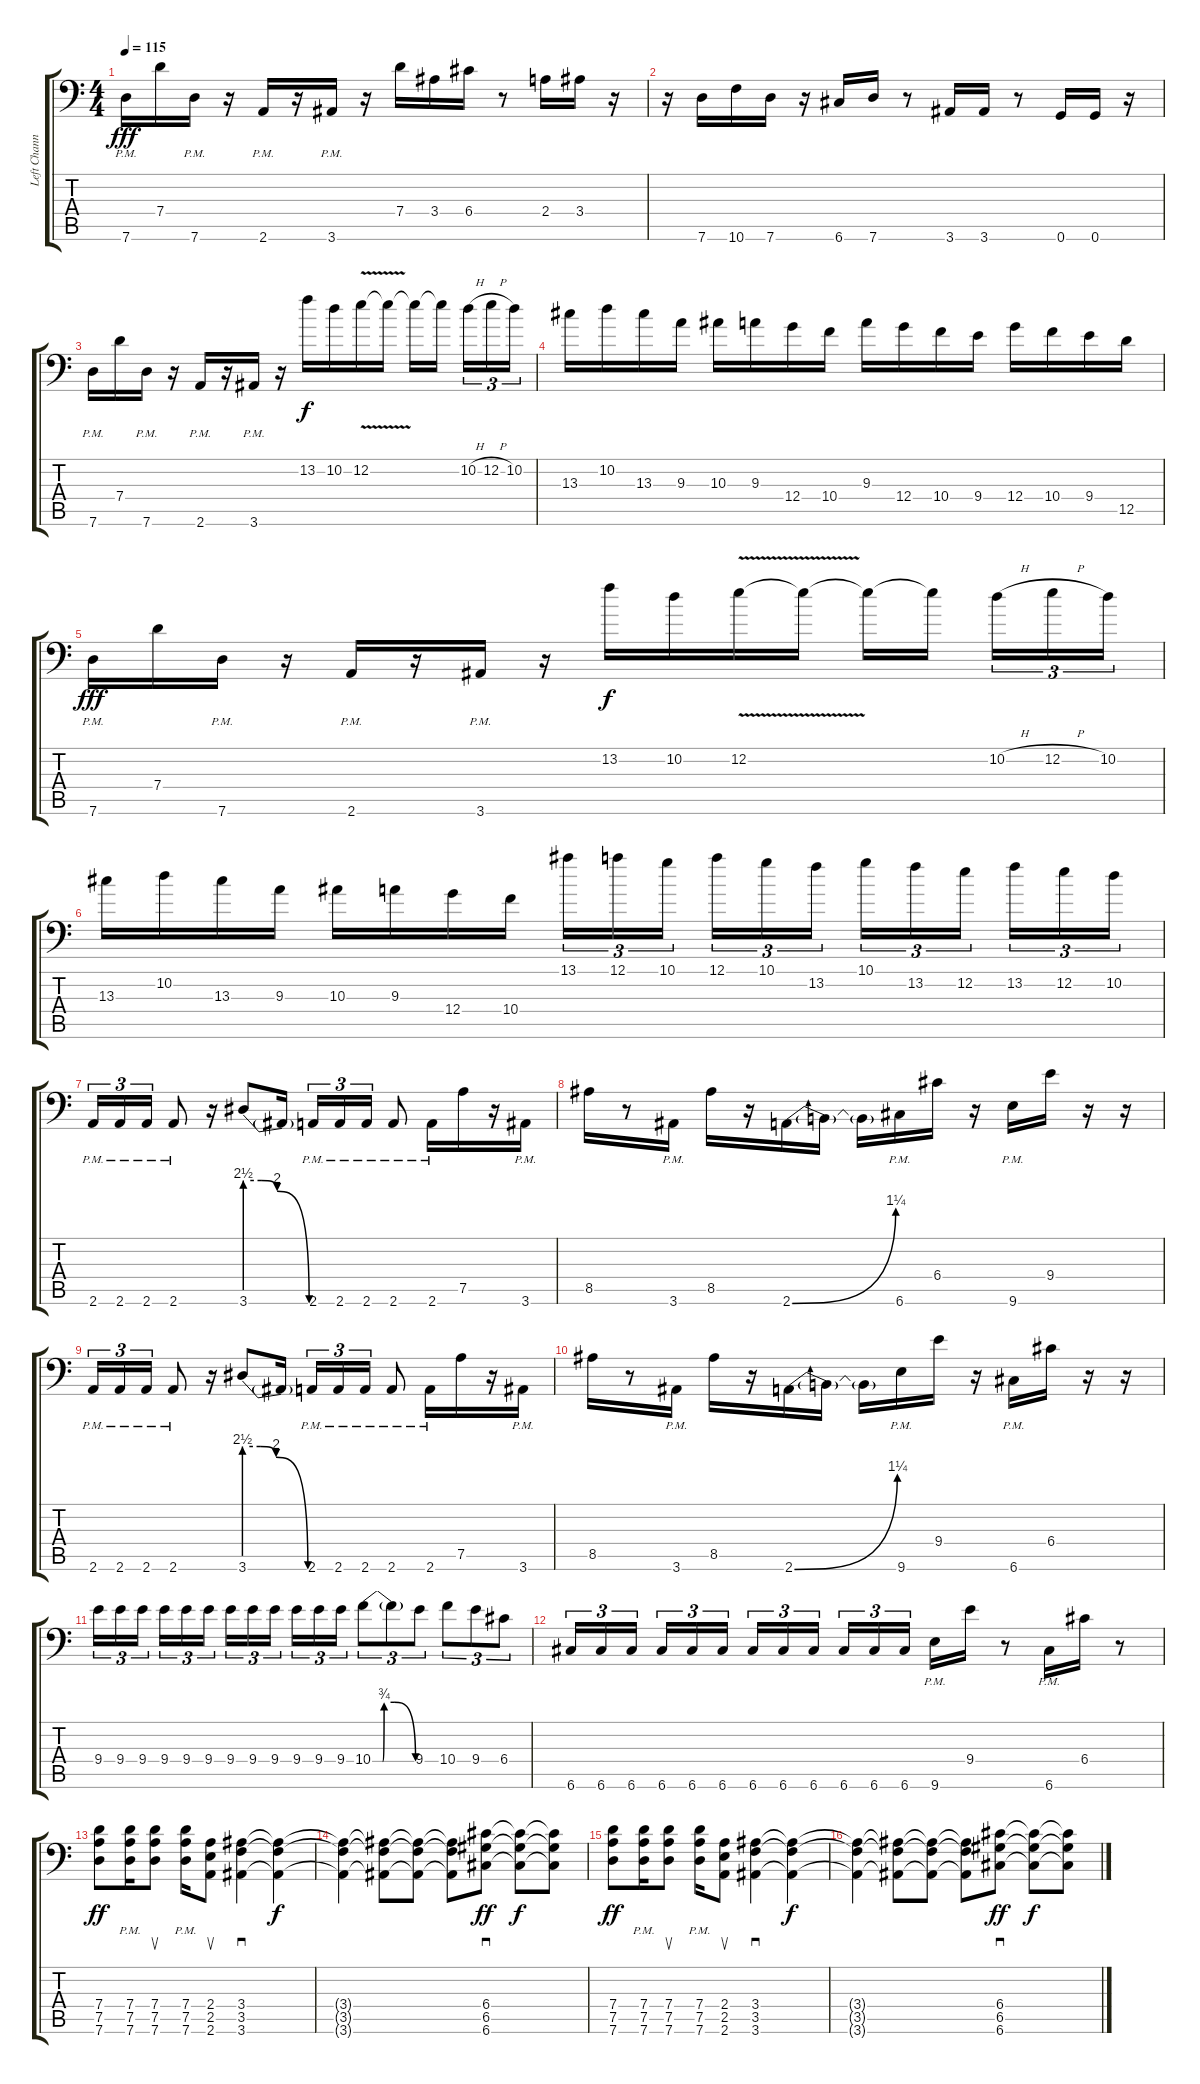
\track ("Left Channel" "Left Chann") {instrument distortionguitar}
\staff {score tabs}
\tuning (A3 E3 C3 G2 D2 G1) {hide}
\ts (4 4)
\tempo 115
\clef f4
\ks c
7.6{pm}.16{dy fff} 7.4.16 7.6{pm}.16 r.16 2.6{pm}.16 r.16 3.6{pm}.16 r.16 7.4.16 3.4.16 6.4.16 r.8 2.4.16 3.4.16 r.16 |
r.16 7.6.16 10.6.16 7.6.16 r.16 6.6.16 7.6.16 r.8 3.6.16 3.6.16 r.8 0.6.16 0.6.16 r.16 |
7.6{pm}.16 7.4.16 7.6{pm}.16 r.16 2.6{pm}.16 r.16 3.6{pm}.16 r.16 13.2.16{dy f} 10.2.16 12.2{v}.16 12.2{t}.16 12.2{t}.16 12.2{t}.16{beam splitsecondary} 10.2{h}.16{tu (3 2)} 12.2{h}.16{tu (3 2)} 10.2.16{tu (3 2)} |
13.3.16 10.2.16 13.3.16 9.3.16 10.3.16 9.3.16 12.4.16 10.4.16 9.3.16 12.4.16 10.4.16 9.4.16 12.4.16 10.4.16 9.4.16 12.5.16 |
7.6{pm}.16{dy fff} 7.4.16 7.6{pm}.16 r.16 2.6{pm}.16 r.16 3.6{pm}.16 r.16 13.2.16{dy f} 10.2.16 12.2{v}.16 12.2{t}.16 12.2{t}.16 12.2{t}.16{beam splitsecondary} 10.2{h}.16{tu (3 2)} 12.2{h}.16{tu (3 2)} 10.2.16{tu (3 2)} |
13.3.16 10.2.16 13.3.16 9.3.16 10.3.16 9.3.16 12.4.16 10.4.16 13.1.16{tu (3 2)} 12.1.16{tu (3 2)} 10.1.16{tu (3 2) beam splitsecondary} 12.1.16{tu (3 2)} 10.1.16{tu (3 2)} 13.2.16{tu (3 2)} 10.1.16{tu (3 2)} 13.2.16{tu (3 2)} 12.2.16{tu (3 2) beam splitsecondary} 13.2.16{tu (3 2)} 12.2.16{tu (3 2)} 10.2.16{tu (3 2)} |
2.6{pm}.16{tu (3 2)} 2.6{pm}.16{tu (3 2)} 2.6{pm}.16{tu (3 2)} 2.6{pm}.8 r.16 3.6{be (custom 0 10 15 10 30 8 60 0)}.8 3.6{t}.16 2.6{pm}.16{tu (3 2)} 2.6{pm}.16{tu (3 2)} 2.6{pm}.16{tu (3 2)} 2.6{pm}.8 2.6{pm}.16 7.5.16 r.16 3.6{pm}.16 |
8.5.16 r.8 3.6{pm}.16 8.5.16 r.16 2.6{be (bend 0 0 60 5)}.16 2.6{t}.16 2.6{t}.16 6.6{pm}.16 6.4.16 r.16 9.6{pm}.16 9.4.16 r.16 r.16 |
2.6{pm}.16{tu (3 2)} 2.6{pm}.16{tu (3 2)} 2.6{pm}.16{tu (3 2)} 2.6{pm}.8 r.16 3.6{be (custom 0 10 15 10 30 8 60 0)}.8 3.6{t}.16 2.6{pm}.16{tu (3 2)} 2.6{pm}.16{tu (3 2)} 2.6{pm}.16{tu (3 2)} 2.6{pm}.8 2.6{pm}.16 7.5.16 r.16 3.6{pm}.16 |
8.5.16 r.8 3.6{pm}.16 8.5.16 r.16 2.6{be (bend 0 0 60 5)}.16 2.6{t}.16 2.6{t}.16 9.6{pm}.16 9.4.16 r.16 6.6{pm}.16 6.4.16 r.16 r.16 |
9.4.16{tu (3 2)} 9.4.16{tu (3 2)} 9.4.16{tu (3 2) beam splitsecondary} 9.4.16{tu (3 2)} 9.4.16{tu (3 2)} 9.4.16{tu (3 2)} 9.4.16{tu (3 2)} 9.4.16{tu (3 2)} 9.4.16{tu (3 2) beam splitsecondary} 9.4.16{tu (3 2)} 9.4.16{tu (3 2)} 9.4.16{tu (3 2)} 10.4{be (custom 0 0 14 0 16 3 30 3 60 0)}.8{tu (3 2)} 10.4{t}.8{tu (3 2)} 9.4.8{tu (3 2)} 10.4.8{tu (3 2)} 9.4.8{tu (3 2)} 6.4.8{tu (3 2)} |
6.6.16{tu (3 2)} 6.6.16{tu (3 2)} 6.6.16{tu (3 2) beam splitsecondary} 6.6.16{tu (3 2)} 6.6.16{tu (3 2)} 6.6.16{tu (3 2)} 6.6.16{tu (3 2)} 6.6.16{tu (3 2)} 6.6.16{tu (3 2) beam splitsecondary} 6.6.16{tu (3 2)} 6.6.16{tu (3 2)} 6.6.16{tu (3 2)} 9.6{pm}.16 9.4.16 r.8 6.6{pm}.16 6.4.16 r.8 |
(7.4 7.5 7.6).8{dy ff} (7.4 7.5{pm} 7.6).16 (7.4 7.5 7.6).8{su} (7.4{pm} 7.5 7.6).16 (2.4 2.5 2.6).8{su} (3.4 3.5 3.6).4{sd} (3.4{t} 3.5{t} 3.6{t}).4{dy f} |
(3.4{t} 3.5{t} 3.6{t}).4 (3.4{t} 3.5{t} 3.6{t}).8 (3.4{t} 3.5{t} 3.6{t}).8 (3.4{t} 3.5{t} 3.6{t}).8 (6.4 6.5 6.6).8{sd dy ff} (6.4{t} 6.5{t} 6.6{t}).8{dy f} (6.4{t} 6.5{t} 6.6{t}).8 |
(7.4 7.5 7.6).8{dy ff} (7.4 7.5{pm} 7.6).16 (7.4 7.5 7.6).8{su} (7.4{pm} 7.5 7.6).16 (2.4 2.5 2.6).8{su} (3.4 3.5 3.6).4{sd} (3.4{t} 3.5{t} 3.6{t}).4{dy f} |
(3.4{t} 3.5{t} 3.6{t}).4 (3.4{t} 3.5{t} 3.6{t}).8 (3.4{t} 3.5{t} 3.6{t}).8 (3.4{t} 3.5{t} 3.6{t}).8 (6.4 6.5 6.6).8{sd dy ff} (6.4{t} 6.5{t} 6.6{t}).8{dy f} (6.4{t} 6.5{t} 6.6{t}).8
